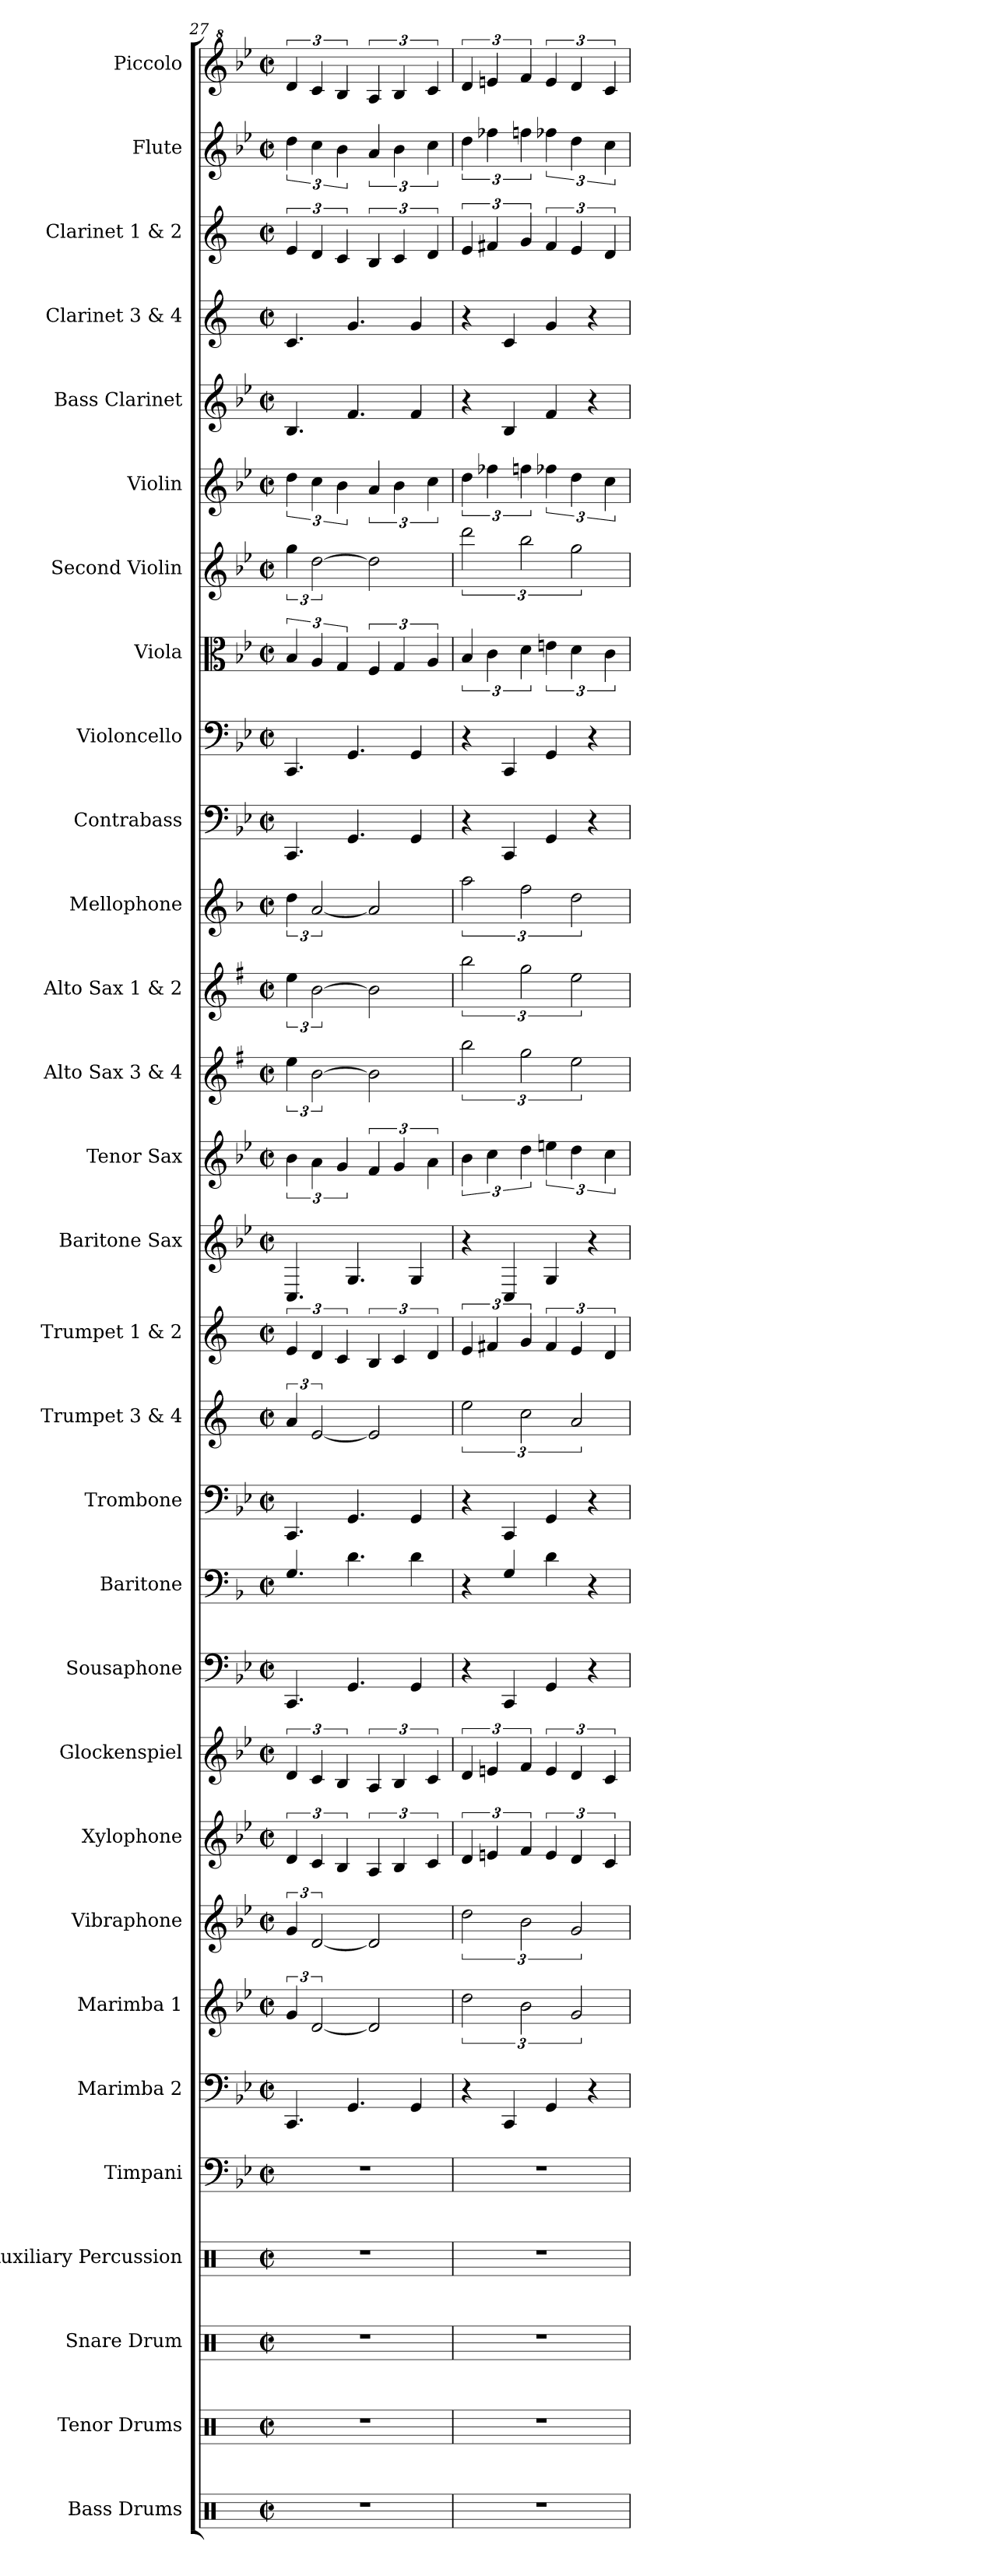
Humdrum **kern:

**kern	**kern	**kern	**kern	**kern	**kern	**kern	**kern	**kern	**kern	**kern	**kern	**kern	**kern	**kern	**kern	**kern	**kern	**kern	**kern	**kern	**kern	**kern	**kern	**kern	**kern	**kern	**kern	**kern	**kern
*part30	*part29	*part28	*part27	*part26	*part25	*part24	*part23	*part22	*part21	*part20	*part19	*part18	*part17	*part16	*part15	*part14	*part13	*part12	*part11	*part10	*part9	*part8	*part7	*part6	*part5	*part4	*part3	*part2	*part1
*staff30	*staff29	*staff28	*staff27	*staff26	*staff25	*staff24	*staff23	*staff22	*staff21	*staff20	*staff19	*staff18	*staff17	*staff16	*staff15	*staff14	*staff13	*staff12	*staff11	*staff10	*staff9	*staff8	*staff7	*staff6	*staff5	*staff4	*staff3	*staff2	*staff1
*I"Bass Drums	*I"Tenor Drums	*I"Snare Drum	*I"Auxiliary Percussion	*I"Timpani	*I"Marimba 2	*I"Marimba 1	*I"Vibraphone	*I"Xylophone	*I"Glockenspiel	*I"Sousaphone	*I"Baritone	*I"Trombone	*I"Trumpet 3 &amp; 4	*I"Trumpet 1 &amp; 2	*I"Baritone Sax	*I"Tenor Sax	*I"Alto Sax 3 &amp; 4	*I"Alto Sax 1 &amp; 2	*I"Mellophone	*I"Contrabass	*I"Violoncello	*I"Viola	*I"Second Violin	*I"Violin	*I"Bass Clarinet	*I"Clarinet 3 &amp; 4	*I"Clarinet 1 &amp; 2	*I"Flute	*I"Piccolo
*I'B.D.	*I'T.D.	*I'S.D.	*I'Aux. Perc.	*I'Timp.	*I'Mrm. 2	*I'Mrm. 1	*I'Vib.	*I'Xyl.	*I'Glk.	*	*I'Bar.	*I'Tbn.	*I'Tpt. 3&amp;4	*I'Tpt. 1&amp;2	*I'Bari. Sax.	*I'T. Sax.	*I'A. Sax. 3&amp;4	*I'A. Sax. 1&amp;2	*I'Mph.	*I'Cb.	*I'Vc.	*I'Vla.	*I'SVln.	*I'Vln.	*I'B. Cl.	*I'Cl. 3&amp;4	*I'Cl. 1&amp;2	*I'Fl.	*I'Picc.
*clefX	*clefX	*clefX	*clefX	*clefF4	*clefF4	*clefG2	*clefG2	*clefG2	*clefG2	*clefF4	*clefF4	*clefF4	*clefG2	*clefG2	*clefG2	*clefG2	*clefG2	*clefG2	*clefG2	*clefF4	*clefF4	*clefC3	*clefG2	*clefG2	*clefG2	*clefG2	*clefG2	*clefG2	*clefG^2
*	*	*	*	*	*	*	*	*ITrd-7c-12	*ITrd-14c-24	*	*ITrd4c7	*	*ITrd1c2	*ITrd1c2	*ITrd12c21	*ITrd8c14	*ITrd5c9	*ITrd5c9	*ITrd4c7	*ITrd7c12	*	*	*	*	*ITrd8c14	*ITrd1c2	*ITrd1c2	*	*ITrd-7c-12
*k[]	*k[]	*k[]	*k[]	*k[b-e-]	*k[b-e-]	*k[b-e-]	*k[b-e-]	*k[b-e-]	*k[b-e-]	*k[b-e-]	*k[b-e-]	*k[b-e-]	*k[b-e-]	*k[b-e-]	*k[b-e-]	*k[b-e-]	*k[b-e-]	*k[b-e-]	*k[b-e-]	*k[b-e-]	*k[b-e-]	*k[b-e-]	*k[b-e-]	*k[b-e-]	*k[b-e-]	*k[b-e-]	*k[b-e-]	*k[b-e-]	*k[b-e-]
*M2/2	*M2/2	*M2/2	*M2/2	*M2/2	*M2/2	*M2/2	*M2/2	*M2/2	*M2/2	*M2/2	*M2/2	*M2/2	*M2/2	*M2/2	*M2/2	*M2/2	*M2/2	*M2/2	*M2/2	*M2/2	*M2/2	*M2/2	*M2/2	*M2/2	*M2/2	*M2/2	*M2/2	*M2/2	*M2/2
*met(c|)	*met(c|)	*met(c|)	*met(c|)	*met(c|)	*met(c|)	*met(c|)	*met(c|)	*met(c|)	*met(c|)	*met(c|)	*met(c|)	*met(c|)	*met(c|)	*met(c|)	*met(c|)	*met(c|)	*met(c|)	*met(c|)	*met(c|)	*met(c|)	*met(c|)	*met(c|)	*met(c|)	*met(c|)	*met(c|)	*met(c|)	*met(c|)	*met(c|)	*met(c|)
=27	=27	=27	=27	=27	=27	=27	=27	=27	=27	=27	=27	=27	=27	=27	=27	=27	=27	=27	=27	=27	=27	=27	=27	=27	=27	=27	=27	=27	=27
1r	1r	1r	1r	1r	4.CC/	6g/	6g/	6dd/	6ddd/	4.CC/	4.C/	4.CC/	6g/	6d/	4.CC/	6B-\	6g\	6g\	6g\	4.CCC/	4.CC/	6B-/	6gg\	6dd\	4.BB-/	4.B-/	6d/	6dd\	6ddd/
.	.	.	.	.	.	[3d/	[3d/	6cc/	6ccc/	.	.	.	[3d/	6c/	.	6A\	[3d\	[3d\	[3d/	.	.	6A/	[3dd\	6cc\	.	.	6c/	6cc\	6ccc/
.	.	.	.	.	.	.	.	6b-/	6bb-/	.	.	.	.	6B-/	.	6G/	.	.	.	.	.	6G/	.	6b-\	.	.	6B-/	6b-\	6bb-/
.	.	.	.	.	4.GG/	.	.	.	.	4.GG/	4.G\	4.GG/	.	.	4.GG/	.	.	.	.	4.GGG/	4.GG/	.	.	.	4.F/	4.f/	.	.	.
.	.	.	.	.	.	2d/]	2d/]	6a/	6aa/	.	.	.	2d/]	6A/	.	6F/	2d\]	2d\]	2d/]	.	.	6F/	2dd\]	6a/	.	.	6A/	6a/	6aa/
.	.	.	.	.	.	.	.	6b-/	6bb-/	.	.	.	.	6B-/	.	6G/	.	.	.	.	.	6G/	.	6b-\	.	.	6B-/	6b-\	6bb-/
.	.	.	.	.	4GG/	.	.	.	.	4GG/	4G\	4GG/	.	.	4GG/	.	.	.	.	4GGG/	4GG/	.	.	.	4F/	4f/	.	.	.
.	.	.	.	.	.	.	.	6cc/	6ccc/	.	.	.	.	6c/	.	6A\	.	.	.	.	.	6A/	.	6cc\	.	.	6c/	6cc\	6ccc/
=28	=28	=28	=28	=28	=28	=28	=28	=28	=28	=28	=28	=28	=28	=28	=28	=28	=28	=28	=28	=28	=28	=28	=28	=28	=28	=28	=28	=28	=28
1r	1r	1r	1r	1r	4r	3dd\	3dd\	6dd/	6ddd/	4r	4r	4r	3dd\	6d/	4r	6B-\	3dd\	3dd\	3dd\	4r	4r	6B-/	3ddd\	6dd\	4r	4r	6d/	6dd\	6ddd/
.	.	.	.	.	.	.	.	6een/	6eeen/	.	.	.	.	6en/	.	6c\	.	.	.	.	.	6c\	.	6ff-X\	.	.	6en/	6ff-X\	6eeen/
.	.	.	.	.	4CC/	.	.	.	.	4CC/	4C/	4CC/	.	.	4CC/	.	.	.	.	4CCC/	4CC/	.	.	.	4BB-/	4B-/	.	.	.
.	.	.	.	.	.	3b-\	3b-\	6ff/	6fff/	.	.	.	3b-\	6f/	.	6d\	3b-\	3b-\	3b-\	.	.	6d\	3bb-\	6ffn\	.	.	6f/	6ffn\	6fff/
.	.	.	.	.	4GG/	.	.	6ee/	6eee/	4GG/	4G\	4GG/	.	6e/	4GG/	6en\	.	.	.	4GGG/	4GG/	6en\	.	6ff-X\	4F/	4f/	6e/	6ff-X\	6eee/
.	.	.	.	.	.	3g/	3g/	6dd/	6ddd/	.	.	.	3g/	6d/	.	6d\	3g\	3g\	3g\	.	.	6d\	3gg\	6dd\	.	.	6d/	6dd\	6ddd/
.	.	.	.	.	4r	.	.	.	.	4r	4r	4r	.	.	4r	.	.	.	.	4r	4r	.	.	.	4r	4r	.	.	.
.	.	.	.	.	.	.	.	6cc/	6ccc/	.	.	.	.	6c/	.	6c\	.	.	.	.	.	6c\	.	6cc\	.	.	6c/	6cc\	6ccc/
=	=	=	=	=	=	=	=	=	=	=	=	=	=	=	=	=	=	=	=	=	=	=	=	=	=	=	=	=	=
*-	*-	*-	*-	*-	*-	*-	*-	*-	*-	*-	*-	*-	*-	*-	*-	*-	*-	*-	*-	*-	*-	*-	*-	*-	*-	*-	*-	*-	*-
